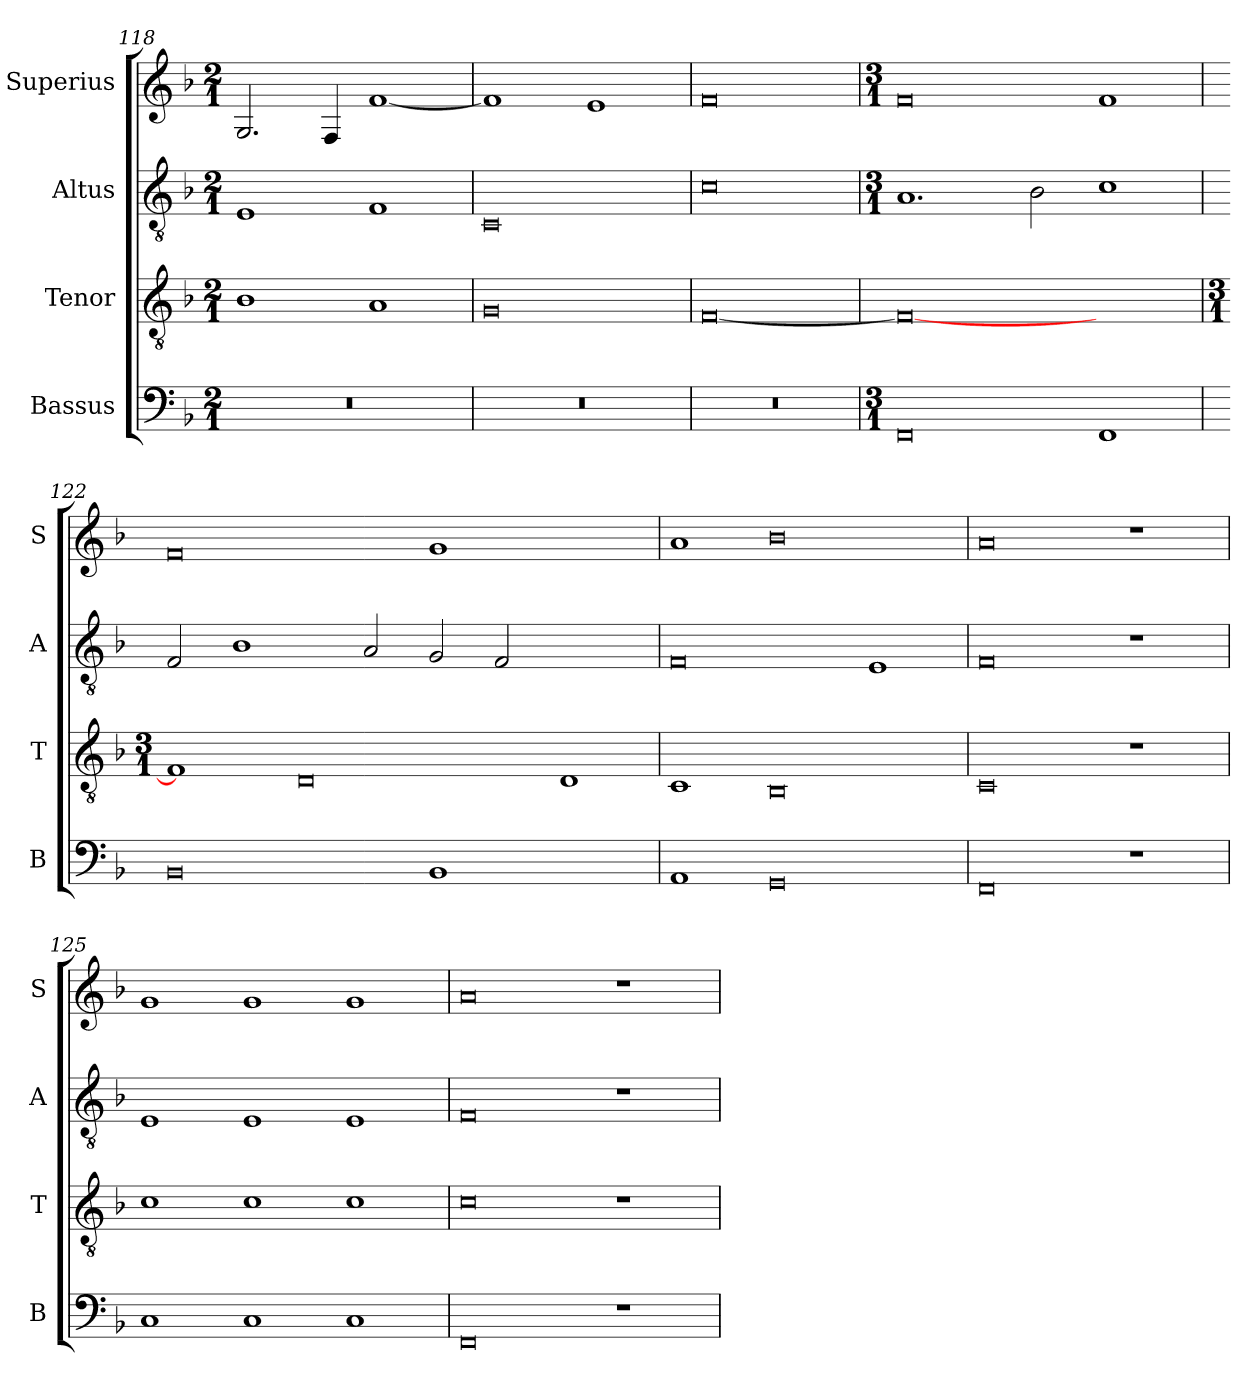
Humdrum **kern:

**kern	**kern	**kern	**kern
*part4	*part3	*part2	*part1
*staff4	*staff3	*staff2	*staff1
*I"Bassus	*I"Tenor	*I"Altus	*I"Superius
*I'B	*I'T	*I'A	*I'S
*clefF4	*clefGv2	*clefGv2	*clefG2
*k[b-]	*k[b-]	*k[b-]	*k[b-]
*M2/1	*M2/1	*M2/1	*M2/1
=118	=118	=118	=118
0r	1B-	1E	2.G/
.	.	.	4F/
.	1A	1F	[1f
=119	=119	=119	=119
0r	0G	0C	1f]
.	.	.	1e
=120	=120	=120	=120
0r	[0F	0c	0f
=121	=121	=121	=121
*M3/1	*	*M3/1	*M3/1
0FF	0F_	1.A	0f
.	.	2B-\	.
1FF	1ryy	1c	1f
=122	=122	=122	=122
*	*M3/1	*	*
0BB-	1F]	2F/	0f
.	.	1B-	.
.	0D	.	.
.	.	2A/	.
1BB-	.	2G/	1g
.	.	2F/	.
1ryy	1D	1ryy	1ryy
=123	=123	=123	=123
1AA	1C	0F	1a
0GG	0BB-	.	0b-
.	.	1E	.
=124	=124	=124	=124
0FF	0C	0F	0a
1r	1r	1r	1r
=125	=125	=125	=125
1C	1c	1E	1g
1C	1c	1E	1g
1C	1c	1E	1g
=126	=126	=126	=126
0FF	0c	0F	0a
1r	1r	1r	1r
=	=	=	=
*-	*-	*-	*-
